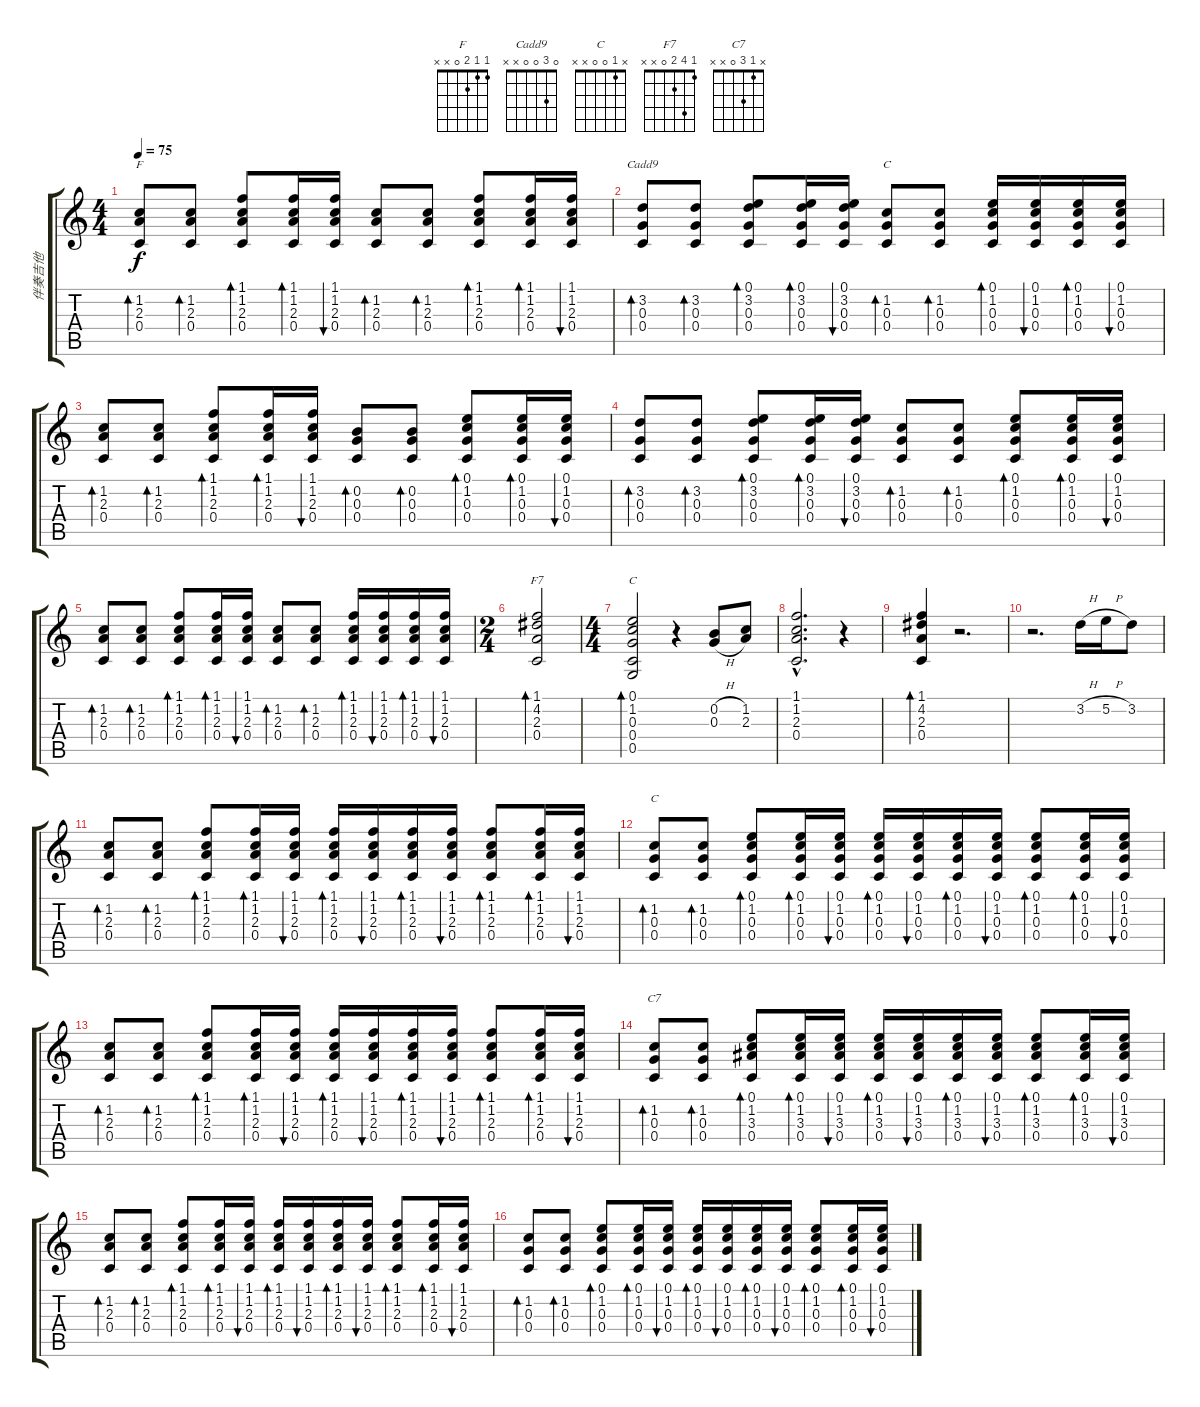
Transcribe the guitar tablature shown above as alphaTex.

\track ("伴奏吉他" "伴奏吉他") {instrument acousticguitarsteel}
\staff {score tabs}
\tuning (E4 B3 G3 C3 G2 E2) {hide}
\chord ("F" 1 1 2 0 x x)
\chord ("Cadd9" 0 3 0 0 x x)
\chord ("C" 0 1 0 0 x x)
\chord ("F7" 1 4 2 0 x x)
\chord ("C" 0 1 0 0 0 x)
\chord ("C" x 1 0 0 x x)
\chord ("C7" x 1 3 0 x x)
\ts (4 4)
\tempo 75
\clef g2
\ks c
(1.2 2.3 0.4).8{bd 30 ch "F" dy f} (1.2 2.3 0.4).8{bd 30} (1.1 1.2 2.3 0.4).8{bd 30} (1.1 1.2 2.3 0.4).16{bd 30} (1.1 1.2 2.3 0.4).16{bu 30} (1.2 2.3 0.4).8{bd 30} (1.2 2.3 0.4).8{bd 30} (1.1 1.2 2.3 0.4).8{bd 30} (1.1 1.2 2.3 0.4).16{bd 30} (1.1 1.2 2.3 0.4).16{bu 30} |
(3.2 0.3 0.4).8{bd 30 ch "Cadd9"} (3.2 0.3 0.4).8{bd 30} (0.1 3.2 0.3 0.4).8{bd 30} (0.1 3.2 0.3 0.4).16{bd 30} (0.1 3.2 0.3 0.4).16{bu 30} (1.2 0.3 0.4).8{bd 30 ch "C"} (1.2 0.3 0.4).8{bd 30} (0.1 1.2 0.3 0.4).16{bd 30} (0.1 1.2 0.3 0.4).16{bu 30} (0.1 1.2 0.3 0.4).16{bd 30} (0.1 1.2 0.3 0.4).16{bu 30} |
(1.2 2.3 0.4).8{bd 30} (1.2 2.3 0.4).8{bd 30} (1.1 1.2 2.3 0.4).8{bd 30} (1.1 1.2 2.3 0.4).16{bd 30} (1.1 1.2 2.3 0.4).16{bu 30} (0.2 0.3 0.4).8{bd 30} (0.2 0.3 0.4).8{bd 30} (0.1 1.2 0.3 0.4).8{bd 30} (0.1 1.2 0.3 0.4).16{bd 30} (0.1 1.2 0.3 0.4).16{bu 30} |
(3.2 0.3 0.4).8{bd 30} (3.2 0.3 0.4).8{bd 30} (0.1 3.2 0.3 0.4).8{bd 30} (0.1 3.2 0.3 0.4).16{bd 30} (0.1 3.2 0.3 0.4).16{bu 30} (1.2 0.3 0.4).8{bd 30} (1.2 0.3 0.4).8{bd 30} (0.1 1.2 0.3 0.4).8{bd 30} (0.1 1.2 0.3 0.4).16{bd 30} (0.1 1.2 0.3 0.4).16{bu 30} |
(1.2 2.3 0.4).8{bd 30} (1.2 2.3 0.4).8{bd 30} (1.1 1.2 2.3 0.4).8{bd 30} (1.1 1.2 2.3 0.4).16{bd 30} (1.1 1.2 2.3 0.4).16{bu 30} (1.2 2.3 0.4).8{bd 30} (1.2 2.3 0.4).8{bd 30} (1.1 1.2 2.3 0.4).16{bd 30} (1.1 1.2 2.3 0.4).16{bu 30} (1.1 1.2 2.3 0.4).16{bd 30} (1.1 1.2 2.3 0.4).16{bu 30} |
\ts (2 4)
(1.1 4.2 2.3 0.4).2{bd 120 ch "F7"} |
\ts (4 4)
(0.1 1.2 0.3 0.4 0.5).2{bd 120 ch "C"} r.4 (0.2{h} 0.3{h}).8 (1.2 2.3).8 |
(1.1{hac} 1.2{hac} 2.3{hac} 0.4{hac}).2{d} r.4 |
(1.1 4.2 2.3 0.4).4{bd 120} r.2{d} |
r.2{d} 3.2{h}.16 5.2{h}.16 3.2.8 |
(1.2 2.3 0.4).8{bd 60} (1.2 2.3 0.4).8{bd 60} (1.1 1.2 2.3 0.4).8{bd 60} (1.1 1.2 2.3 0.4).16{bd 60} (1.1 1.2 2.3 0.4).16{bu 60} (1.1 1.2 2.3 0.4).16{bd 60} (1.1 1.2 2.3 0.4).16{bu 60} (1.1 1.2 2.3 0.4).16{bd 60} (1.1 1.2 2.3 0.4).16{bu 60} (1.1 1.2 2.3 0.4).8{bd 60} (1.1 1.2 2.3 0.4).16{bd 60} (1.1 1.2 2.3 0.4).16{bu 60} |
(1.2 0.3 0.4).8{bd 60 ch "C"} (1.2 0.3 0.4).8{bd 60} (0.1 1.2 0.3 0.4).8{bd 60} (0.1 1.2 0.3 0.4).16{bd 60} (0.1 1.2 0.3 0.4).16{bu 60} (0.1 1.2 0.3 0.4).16{bd 60} (0.1 1.2 0.3 0.4).16{bu 60} (0.1 1.2 0.3 0.4).16{bd 60} (0.1 1.2 0.3 0.4).16{bu 60} (0.1 1.2 0.3 0.4).8{bd 60} (0.1 1.2 0.3 0.4).16{bd 60} (0.1 1.2 0.3 0.4).16{bu 60} |
(1.2 2.3 0.4).8{bd 60} (1.2 2.3 0.4).8{bd 60} (1.1 1.2 2.3 0.4).8{bd 60} (1.1 1.2 2.3 0.4).16{bd 60} (1.1 1.2 2.3 0.4).16{bu 60} (1.1 1.2 2.3 0.4).16{bd 60} (1.1 1.2 2.3 0.4).16{bu 60} (1.1 1.2 2.3 0.4).16{bd 60} (1.1 1.2 2.3 0.4).16{bu 60} (1.1 1.2 2.3 0.4).8{bd 60} (1.1 1.2 2.3 0.4).16{bd 60} (1.1 1.2 2.3 0.4).16{bu 60} |
(1.2 0.3 0.4).8{bd 60 ch "C7"} (1.2 0.3 0.4).8{bd 60} (0.1 1.2 3.3 0.4).8{bd 60} (0.1 1.2 3.3 0.4).16{bd 60} (0.1 1.2 3.3 0.4).16{bu 60} (0.1 1.2 3.3 0.4).16{bd 60} (0.1 1.2 3.3 0.4).16{bu 60} (0.1 1.2 3.3 0.4).16{bd 60} (0.1 1.2 3.3 0.4).16{bu 60} (0.1 1.2 3.3 0.4).8{bd 60} (0.1 1.2 3.3 0.4).16{bd 60} (0.1 1.2 3.3 0.4).16{bu 60} |
(1.2 2.3 0.4).8{bd 60} (1.2 2.3 0.4).8{bd 60} (1.1 1.2 2.3 0.4).8{bd 60} (1.1 1.2 2.3 0.4).16{bd 60} (1.1 1.2 2.3 0.4).16{bu 60} (1.1 1.2 2.3 0.4).16{bd 60} (1.1 1.2 2.3 0.4).16{bu 60} (1.1 1.2 2.3 0.4).16{bd 60} (1.1 1.2 2.3 0.4).16{bu 60} (1.1 1.2 2.3 0.4).8{bd 60} (1.1 1.2 2.3 0.4).16{bd 60} (1.1 1.2 2.3 0.4).16{bu 60} |
(1.2 0.3 0.4).8{bd 60} (1.2 0.3 0.4).8{bd 60} (0.1 1.2 0.3 0.4).8{bd 60} (0.1 1.2 0.3 0.4).16{bd 60} (0.1 1.2 0.3 0.4).16{bu 60} (0.1 1.2 0.3 0.4).16{bd 60} (0.1 1.2 0.3 0.4).16{bu 60} (0.1 1.2 0.3 0.4).16{bd 60} (0.1 1.2 0.3 0.4).16{bu 60} (0.1 1.2 0.3 0.4).8{bd 60} (0.1 1.2 0.3 0.4).16{bd 60} (0.1 1.2 0.3 0.4).16{bu 60}
